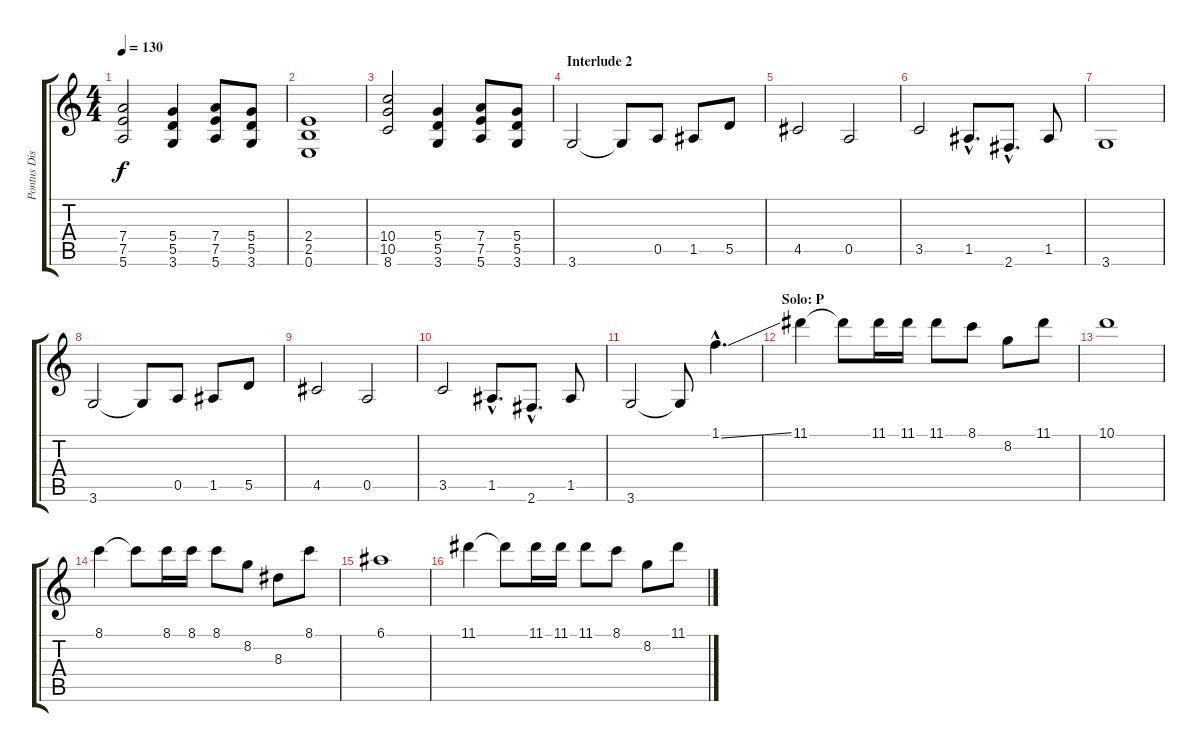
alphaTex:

\track ("Pontus Distorsion" "Pontus Dis") {instrument distortionguitar}
\staff {score tabs}
\tuning (E4 B3 G3 D3 A2 E2) {hide}
\ts (4 4)
\tempo 130
\clef g2
\ks c
(7.4 7.5 5.6).2{dy f} (5.4 5.5 3.6).4 (7.4 7.5 5.6).8 (5.4 5.5 3.6).8 |
(2.4 2.5 0.6).1 |
(10.4 10.5 8.6).2 (5.4 5.5 3.6).4 (7.4 7.5 5.6).8 (5.4 5.5 3.6).8 |
\section ("" "Interlude 2")
3.6.2 3.6{t}.8 0.5.8 1.5.8 5.5.8 |
4.5.2 0.5.2 |
3.5.2 1.5{hac}.8{d} 2.6{hac}.8{d} 1.5.8 |
3.6.1 |
3.6.2 3.6{t}.8 0.5.8 1.5.8 5.5.8 |
4.5.2 0.5.2 |
3.5.2 1.5{hac}.8{d} 2.6{hac}.8{d} 1.5.8 |
3.6.2 3.6{t}.8 1.1{ss hac}.4{d} |
\section ("" "Solo: P")
11.1.4 11.1{t}.8 11.1.16 11.1.16 11.1.8 8.1.8 8.2.8 11.1.8 |
10.1.1 |
8.1.4 8.1{t}.8 8.1.16 8.1.16 8.1.8 8.2.8 8.3.8 8.1.8 |
6.1.1 |
11.1.4 11.1{t}.8 11.1.16 11.1.16 11.1.8 8.1.8 8.2.8 11.1.8
